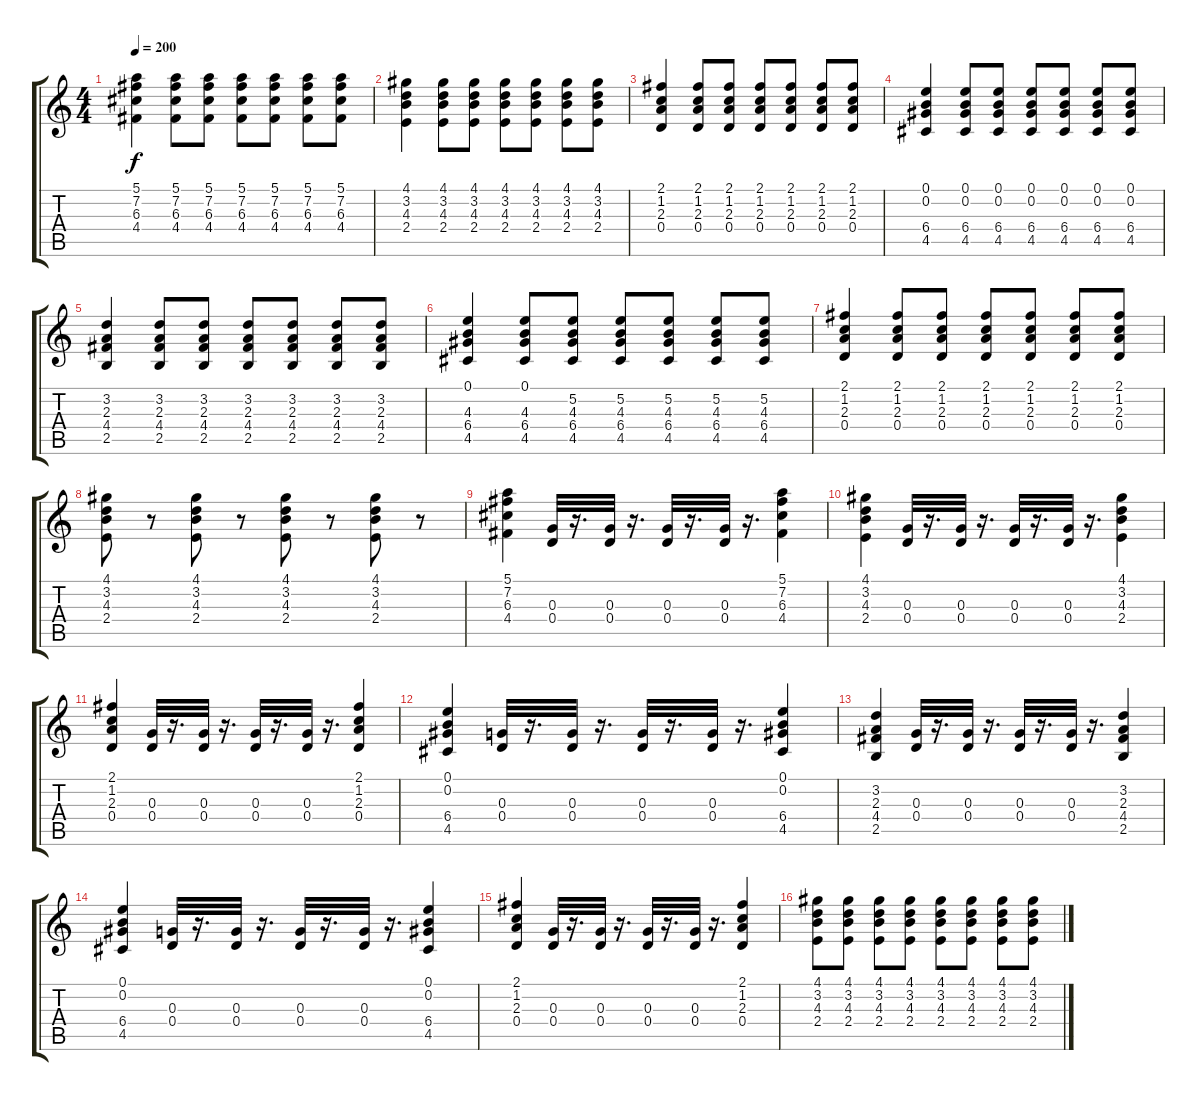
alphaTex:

\track "" {instrument acousticguitarsteel}
\staff {score tabs}
\tuning (E4 B3 G3 D3 A2 E2) {hide}
\ts (4 4)
\tempo 200
\clef g2
\ks c
(5.1 7.2 6.3 4.4).4{dy f} (5.1 7.2 6.3 4.4).8 (5.1 7.2 6.3 4.4).8 (5.1 7.2 6.3 4.4).8 (5.1 7.2 6.3 4.4).8 (5.1 7.2 6.3 4.4).8 (5.1 7.2 6.3 4.4).8 |
(4.1 3.2 4.3 2.4).4 (4.1 3.2 4.3 2.4).8 (4.1 3.2 4.3 2.4).8 (4.1 3.2 4.3 2.4).8 (4.1 3.2 4.3 2.4).8 (4.1 3.2 4.3 2.4).8 (4.1 3.2 4.3 2.4).8 |
(2.1 1.2 2.3 0.4).4 (2.1 1.2 2.3 0.4).8 (2.1 1.2 2.3 0.4).8 (2.1 1.2 2.3 0.4).8 (2.1 1.2 2.3 0.4).8 (2.1 1.2 2.3 0.4).8 (2.1 1.2 2.3 0.4).8 |
(0.1 0.2 6.4 4.5).4 (0.1 0.2 6.4 4.5).8 (0.1 0.2 6.4 4.5).8 (0.1 0.2 6.4 4.5).8 (0.1 0.2 6.4 4.5).8 (0.1 0.2 6.4 4.5).8 (0.1 0.2 6.4 4.5).8 |
(3.2 2.3 4.4 2.5).4 (3.2 2.3 4.4 2.5).8 (3.2 2.3 4.4 2.5).8 (3.2 2.3 4.4 2.5).8 (3.2 2.3 4.4 2.5).8 (3.2 2.3 4.4 2.5).8 (3.2 2.3 4.4 2.5).8 |
(0.1 4.3 6.4 4.5).4 (0.1 4.3 6.4 4.5).8 (5.2 4.3 6.4 4.5).8 (5.2 4.3 6.4 4.5).8 (5.2 4.3 6.4 4.5).8 (5.2 4.3 6.4 4.5).8 (5.2 4.3 6.4 4.5).8 |
(2.1 1.2 2.3 0.4).4 (2.1 1.2 2.3 0.4).8 (2.1 1.2 2.3 0.4).8 (2.1 1.2 2.3 0.4).8 (2.1 1.2 2.3 0.4).8 (2.1 1.2 2.3 0.4).8 (2.1 1.2 2.3 0.4).8 |
(4.1 3.2 4.3 2.4).8 r.8 (4.1 3.2 4.3 2.4).8 r.8 (4.1 3.2 4.3 2.4).8 r.8 (4.1 3.2 4.3 2.4).8 r.8 |
(5.1 7.2 6.3 4.4).4 (0.3 0.4).32 r.16{d} (0.3 0.4).32 r.16{d} (0.3 0.4).32 r.16{d} (0.3 0.4).32 r.16{d} (5.1 7.2 6.3 4.4).4 |
(4.1 3.2 4.3 2.4).4 (0.3 0.4).32 r.16{d} (0.3 0.4).32 r.16{d} (0.3 0.4).32 r.16{d} (0.3 0.4).32 r.16{d} (4.1 3.2 4.3 2.4).4 |
(2.1 1.2 2.3 0.4).4 (0.3 0.4).32 r.16{d} (0.3 0.4).32 r.16{d} (0.3 0.4).32 r.16{d} (0.3 0.4).32 r.16{d} (2.1 1.2 2.3 0.4).4 |
(0.1 0.2 6.4 4.5).4 (0.3 0.4).32 r.16{d} (0.3 0.4).32 r.16{d} (0.3 0.4).32 r.16{d} (0.3 0.4).32 r.16{d} (0.1 0.2 6.4 4.5).4 |
(3.2 2.3 4.4 2.5).4 (0.3 0.4).32 r.16{d} (0.3 0.4).32 r.16{d} (0.3 0.4).32 r.16{d} (0.3 0.4).32 r.16{d} (3.2 2.3 4.4 2.5).4 |
(0.1 0.2 6.4 4.5).4 (0.3 0.4).32 r.16{d} (0.3 0.4).32 r.16{d} (0.3 0.4).32 r.16{d} (0.3 0.4).32 r.16{d} (0.1 0.2 6.4 4.5).4 |
(2.1 1.2 2.3 0.4).4 (0.3 0.4).32 r.16{d} (0.3 0.4).32 r.16{d} (0.3 0.4).32 r.16{d} (0.3 0.4).32 r.16{d} (2.1 1.2 2.3 0.4).4 |
(4.1 3.2 4.3 2.4).8 (4.1 3.2 4.3 2.4).8 (4.1 3.2 4.3 2.4).8 (4.1 3.2 4.3 2.4).8 (4.1 3.2 4.3 2.4).8 (4.1 3.2 4.3 2.4).8 (4.1 3.2 4.3 2.4).8 (4.1 3.2 4.3 2.4).8
